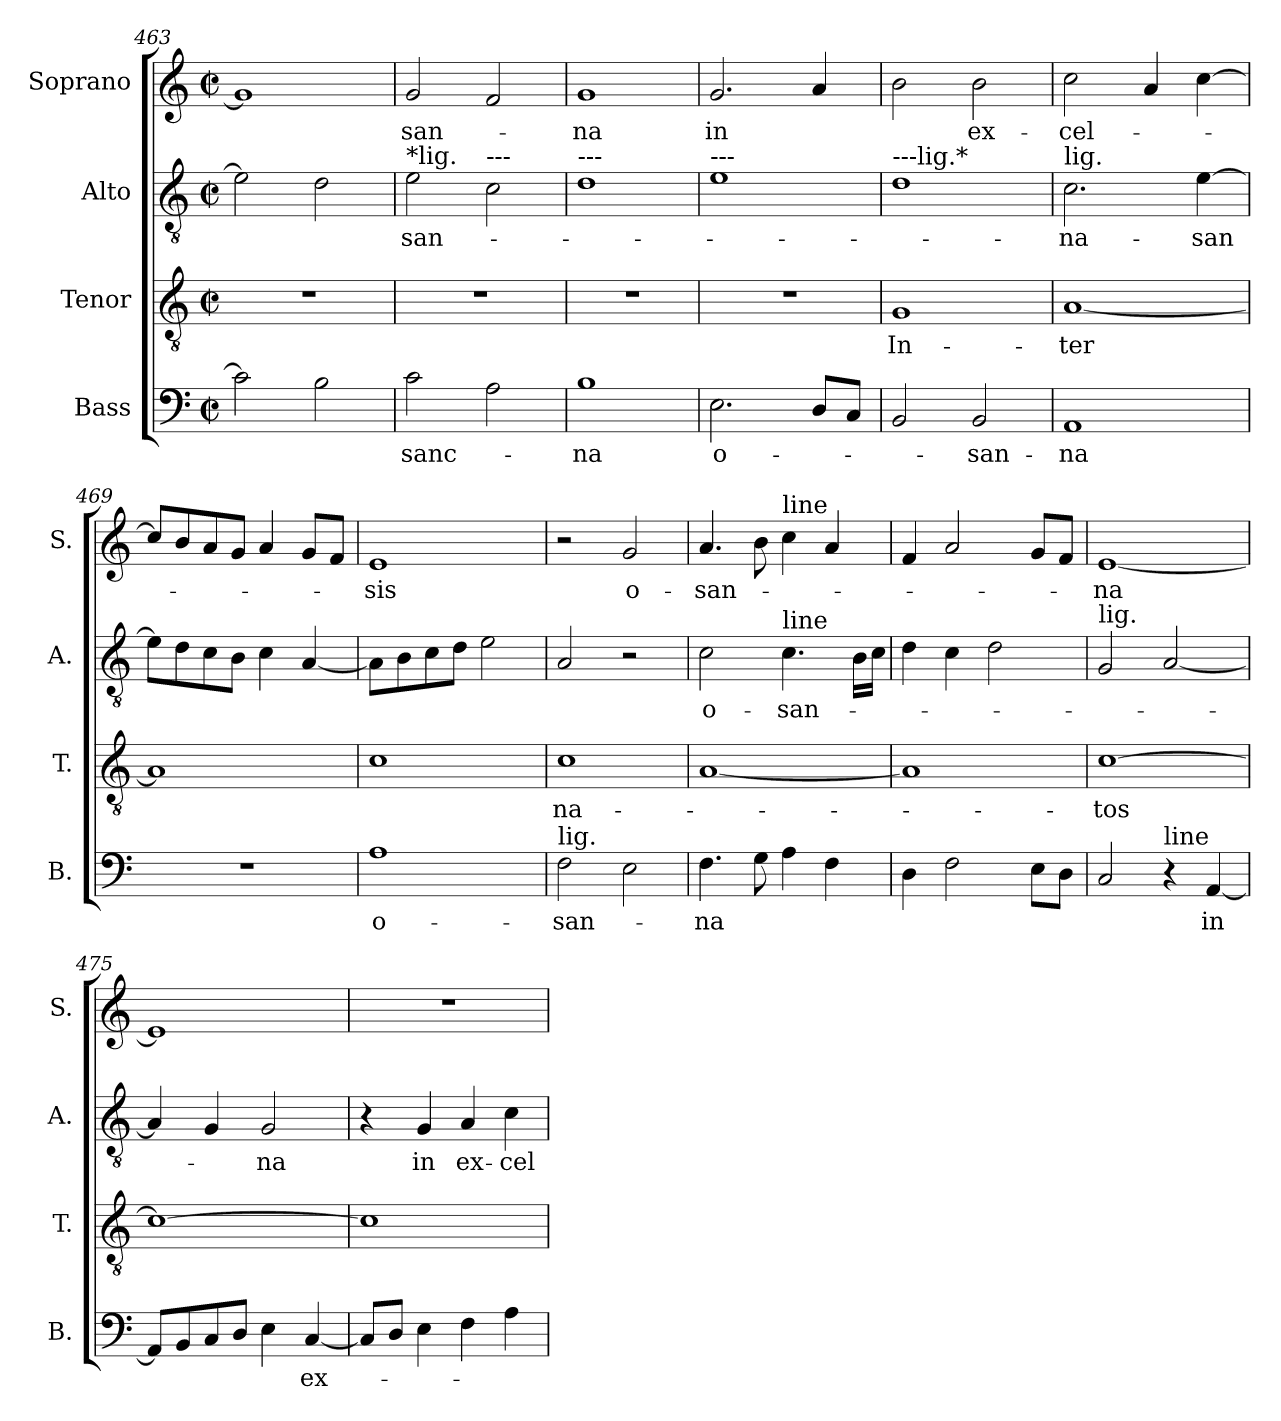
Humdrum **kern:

**kern	**text	**kern	**text	**kern	**text	**kern	**text
*part4	*part4	*part3	*part3	*part2	*part2	*part1	*part1
*staff4	*staff4	*staff3	*staff3	*staff2	*staff2	*staff1	*staff1
*I"Bass	*	*I"Tenor	*	*I"Alto	*	*I"Soprano	*
*I'B.	*	*I'T.	*	*I'A.	*	*I'S.	*
*clefF4	*	*clefGv2	*	*clefGv2	*	*clefG2	*
*k[]	*	*k[]	*	*k[]	*	*k[]	*
*M2/2	*	*M2/2	*	*M2/2	*	*M2/2	*
*met(c|)	*	*met(c|)	*	*met(c|)	*	*met(c|)	*
=463	=463	=463	=463	=463	=463	=463	=463
2c\]	.	1r	.	2e\]	.	1g]	.
2B\	.	.	.	2d\	.	.	.
=464	=464	=464	=464	=464	=464	=464	=464
!	!	!	!	!LO:TX:a:t=*lig.	!	!	!
!	!LO:LY:b	!	!	!	!LO:LY:b	!	!LO:LY:b
2c\	-sanc-	1r	.	2e\	-san-	2g/	-san-
!	!	!	!	!LO:TX:a:t=---	!	!	!
2A\	.	.	.	2c\	.	2f/	.
=465	=465	=465	=465	=465	=465	=465	=465
!	!	!	!	!LO:TX:a:t=---	!	!	!
!	!LO:LY:b	!	!	!	!	!	!LO:LY:b
1B	-na	1r	.	1d	.	1g	-na
=466	=466	=466	=466	=466	=466	=466	=466
!	!	!	!	!LO:TX:a:t=---	!	!	!
!	!LO:LY:b	!	!	!	!	!	!LO:LY:b
2.E\	o-	1r	.	1e	.	2.g/	in
8D/L	.	.	.	.	.	4a/	.
8C/J	.	.	.	.	.	.	.
=467	=467	=467	=467	=467	=467	=467	=467
!	!	!	!	!LO:TX:a:t=---lig.*	!	!	!
!	!	!	!LO:LY:b	!	!	!	!
2BB/	.	1G	In-	1d	.	2b\	.
!	!LO:LY:b	!	!	!	!	!	!LO:LY:b
2BB/	-san-	.	.	.	.	2b\	ex-
=468	=468	=468	=468	=468	=468	=468	=468
!	!	!	!	!LO:TX:a:t=lig.	!	!	!
!	!LO:LY:b	!	!LO:LY:b	!	!LO:LY:b	!	!LO:LY:b
1AA	-na	[1A	-ter	2.c\	-na-	2cc\	-cel-
.	.	.	.	.	.	4a/	.
!	!	!	!	!	!LO:LY:b	!	!
.	.	.	.	[4e\	-san	[4cc\	.
=469	=469	=469	=469	=469	=469	=469	=469
1r	.	1A]	.	8e\L]	.	8cc/L]	.
.	.	.	.	8d\	.	8b/	.
.	.	.	.	8c\	.	8a/	.
.	.	.	.	8B\J	.	8g/J	.
.	.	.	.	4c\	.	4a/	.
.	.	.	.	[4A/	.	8g/L	.
.	.	.	.	.	.	8f/J	.
=470	=470	=470	=470	=470	=470	=470	=470
!	!LO:LY:b	!	!	!	!	!	!LO:LY:b
1A	o-	1c	.	8A\L]	.	1e	-sis
.	.	.	.	8B\	.	.	.
.	.	.	.	8c\	.	.	.
.	.	.	.	8d\J	.	.	.
.	.	.	.	2e\	.	.	.
=471	=471	=471	=471	=471	=471	=471	=471
!LO:TX:a:t=lig.	!	!	!	!	!	!	!
!	!LO:LY:b	!	!LO:LY:b	!	!	!	!
2F\	-san-	1c	na-	2A/	.	2r	.
!	!	!	!	!	!	!	!LO:LY:b
2E\	.	.	.	2r	.	2g/	o-
!!LO:PB:g=z
=472	=472	=472	=472	=472	=472	=472	=472
!	!LO:LY:b	!	!	!	!LO:LY:b	!	!LO:LY:b
4.F\	-na	[1A	.	2c\	o-	4.a/	-san-
8G\	.	.	.	.	.	8b\	.
!	!	!	!	!	!	!LO:TX:a:t=line	!
!	!	!	!	!LO:TX:a:t=line	!	!	!
!	!	!	!	!	!LO:LY:b	!	!
4A\	.	.	.	4.c\	-san-	4cc\	.
4F\	.	.	.	.	.	4a/	.
.	.	.	.	16B\LL	.	.	.
.	.	.	.	16c\JJ	.	.	.
=473	=473	=473	=473	=473	=473	=473	=473
4D\	.	1A]	.	4d\	.	4f/	.
2F\	.	.	.	4c\	.	2a/	.
.	.	.	.	2d\	.	.	.
8E\L	.	.	.	.	.	8g/L	.
8D\J	.	.	.	.	.	8f/J	.
=474	=474	=474	=474	=474	=474	=474	=474
!	!	!	!	!LO:TX:a:t=lig.	!	!	!
!	!	!	!LO:LY:b	!	!	!	!LO:LY:b
2C/	.	[1c	-tos	2G/	.	[1e	-na
!LO:TX:a:t=line	!	!	!	!	!	!	!
4r	.	.	.	[2A/	.	.	.
!	!LO:LY:b	!	!	!	!	!	!
[4AA/	in	.	.	.	.	.	.
=475	=475	=475	=475	=475	=475	=475	=475
8AA/L]	.	1c_	.	4A/]	.	1e]	.
8BB/	.	.	.	.	.	.	.
8C/	.	.	.	4G/	.	.	.
8D/J	.	.	.	.	.	.	.
!	!	!	!	!	!LO:LY:b	!	!
4E\	.	.	.	2G/	-na	.	.
!	!LO:LY:b	!	!	!	!	!	!
[4C/	ex-	.	.	.	.	.	.
=476	=476	=476	=476	=476	=476	=476	=476
8C/L]	.	1c]	.	4r	.	1r	.
8D/J	.	.	.	.	.	.	.
!	!	!	!	!	!LO:LY:b	!	!
4E\	.	.	.	4G/	in	.	.
!	!	!	!	!	!LO:LY:b	!	!
4F\	.	.	.	4A/	ex-	.	.
!	!	!	!	!	!LO:LY:b	!	!
4A\	.	.	.	4c\	-cel-	.	.
=	=	=	=	=	=	=	=
*-	*-	*-	*-	*-	*-	*-	*-
